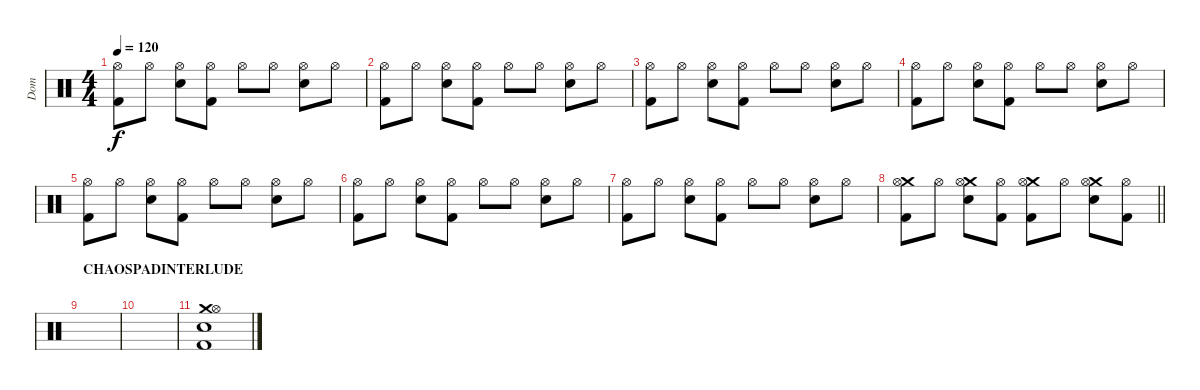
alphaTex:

\track ("Dom" "Dom") {instrument percussion}
\staff {score}
\articulation defaults
\ts (4 4)
\tempo 120
\clef neutral
\ks c
("Kick (hit) 2" "Hi-Hat (open)").8{dy f} "Hi-Hat (open)".8 ("Hi-Hat (open)" "Snare (hit) 2").8 ("Kick (hit) 2" "Hi-Hat (open)").8 "Hi-Hat (open)".8 "Hi-Hat (open)".8 ("Hi-Hat (open)" "Snare (hit) 2").8 "Hi-Hat (open)".8 |
("Kick (hit) 2" "Hi-Hat (open)").8 "Hi-Hat (open)".8 ("Hi-Hat (open)" "Snare (hit) 2").8 ("Kick (hit) 2" "Hi-Hat (open)").8 "Hi-Hat (open)".8 "Hi-Hat (open)".8 ("Hi-Hat (open)" "Snare (hit) 2").8 "Hi-Hat (open)".8 |
("Kick (hit) 2" "Hi-Hat (open)").8 "Hi-Hat (open)".8 ("Hi-Hat (open)" "Snare (hit) 2").8 ("Kick (hit) 2" "Hi-Hat (open)").8 "Hi-Hat (open)".8 "Hi-Hat (open)".8 ("Hi-Hat (open)" "Snare (hit) 2").8 "Hi-Hat (open)".8 |
("Kick (hit) 2" "Hi-Hat (open)").8 "Hi-Hat (open)".8 ("Hi-Hat (open)" "Snare (hit) 2").8 ("Kick (hit) 2" "Hi-Hat (open)").8 "Hi-Hat (open)".8 "Hi-Hat (open)".8 ("Hi-Hat (open)" "Snare (hit) 2").8 "Hi-Hat (open)".8 |
("Kick (hit) 2" "Hi-Hat (open)").8 "Hi-Hat (open)".8 ("Hi-Hat (open)" "Snare (hit) 2").8 ("Kick (hit) 2" "Hi-Hat (open)").8 "Hi-Hat (open)".8 "Hi-Hat (open)".8 ("Hi-Hat (open)" "Snare (hit) 2").8 "Hi-Hat (open)".8 |
("Kick (hit) 2" "Hi-Hat (open)").8 "Hi-Hat (open)".8 ("Hi-Hat (open)" "Snare (hit) 2").8 ("Kick (hit) 2" "Hi-Hat (open)").8 "Hi-Hat (open)".8 "Hi-Hat (open)".8 ("Hi-Hat (open)" "Snare (hit) 2").8 "Hi-Hat (open)".8 |
("Kick (hit) 2" "Hi-Hat (open)").8 "Hi-Hat (open)".8 ("Hi-Hat (open)" "Snare (hit) 2").8 ("Kick (hit) 2" "Hi-Hat (open)").8 "Hi-Hat (open)".8 "Hi-Hat (open)".8 ("Hi-Hat (open)" "Snare (hit) 2").8 "Hi-Hat (open)".8 |
\barLineRight lightlight
("Crash medium (hit)" "Kick (hit) 2" "Hi-Hat (open)").8 "Hi-Hat (open)".8 ("Crash medium (hit)" "Hi-Hat (open)" "Snare (hit) 2").8 ("Kick (hit) 2" "Hi-Hat (open)").8 ("Crash medium (hit)" "Kick (hit) 2" "Hi-Hat (open)").8 "Hi-Hat (open)".8 ("Crash medium (hit)" "Hi-Hat (open)" "Snare (hit) 2").8 ("Kick (hit) 2" "Hi-Hat (open)").8 |
\section ("" "CHAOSPADINTERLUDE")
|
|
("Crash medium (hit)" "Hi-Hat (open)" "Electric Snare (hit)" "Kick (hit) 2").1
